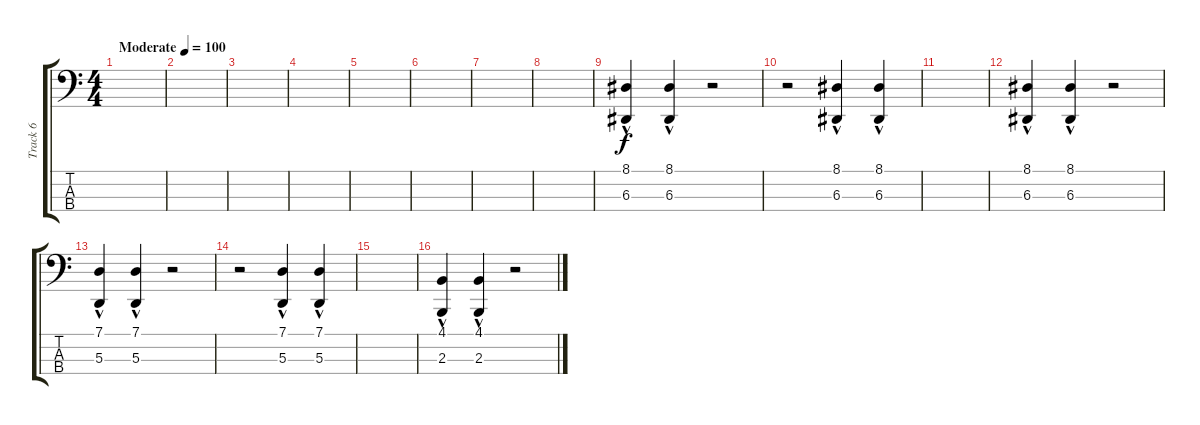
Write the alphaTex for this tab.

\track ("Track 6" "Track 6") {instrument pizzicatostrings}
\staff {score tabs}
\tuning (G2 D2 A1 E1) {hide}
\ts (4 4)
\tempo (100 "Moderate")
\clef f4
\ks c
|
|
|
|
|
|
|
|
(8.1 6.3{hac}).4 (8.1 6.3{hac}).4 r.2 |
r.2 (8.1 6.3{hac}).4 (8.1 6.3{hac}).4 |
|
(8.1 6.3{hac}).4 (8.1 6.3{hac}).4 r.2 |
(7.1 5.3{hac}).4 (7.1 5.3{hac}).4 r.2 |
r.2 (7.1 5.3{hac}).4 (7.1 5.3{hac}).4 |
|
(4.1 2.3{hac}).4 (4.1 2.3{hac}).4 r.2
